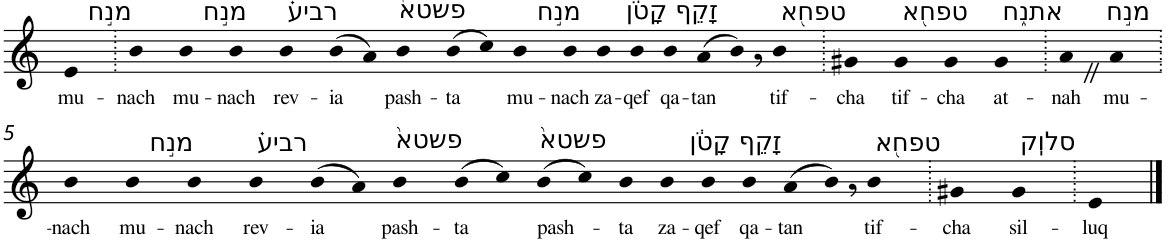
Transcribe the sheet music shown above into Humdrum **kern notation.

**kern	**text
*part1	*part1
*staff1	*staff1
*I"Piano	*
*I'Pno	*
*clefG2	*
*k[]	*
=1	=1
!LO:TX:a:t=מנ֣ח	!
!	!LO:LY:b
4e	mu-
=2.	=2.
!	!LO:LY:b
4b	-nach
!LO:TX:a:t=מנ֣ח	!
!	!LO:LY:b
4b	mu-
!	!LO:LY:b
4b	-nach
!LO:TX:a:t=רביע֗	!
!	!LO:LY:b
4b	rev-
!	!LO:LY:b
(8b	-ia
8a)	.
!LO:TX:a:t=פשטא֙	!
!	!LO:LY:b
4b	pash-
!	!LO:LY:b
(8b	-ta
8cc)	.
!LO:TX:a:t=מנ֣ח	!
!	!LO:LY:b
4b	mu-
!	!LO:LY:b
8b	-nach
!LO:TX:a:t=זָקֵף קָטֹ֔ן	!
!	!LO:LY:b
8b	za-
!	!LO:LY:b
8b	-qef
!	!LO:LY:b
8b	qa-
!	!LO:LY:b
(8a	-tan
8b,<)	.
!LO:TX:a:t=טפח֖א	!
!	!LO:LY:b
4b	tif-
=3.	=3.
!	!LO:LY:b
4g#X	-cha
!LO:TX:a:t=טפח֖א	!
!	!LO:LY:b
4g#	tif-
!	!LO:LY:b
4g#	-cha
!LO:TX:a:t=אתנ֑ח	!
!	!LO:LY:b
4g#	at-
=4.	=4.
!	!LO:LY:b
4aZ<	-nah
!LO:TX:a:t=מנ֣ח	!
!	!LO:LY:b
4a	mu-
!!LO:LB:g=z
=5.	=5.
!	!LO:LY:b
4b	-nach
!LO:TX:a:t=מנ֣ח	!
!	!LO:LY:b
4b	mu-
!	!LO:LY:b
4b	-nach
!LO:TX:a:t=רביע֗	!
!	!LO:LY:b
4b	rev-
!	!LO:LY:b
(8b	-ia
8a)	.
!LO:TX:a:t=פשטא֙	!
!	!LO:LY:b
4b	pash-
!	!LO:LY:b
(8b	-ta
8cc)	.
!LO:TX:a:t=פשטא֙	!
!	!LO:LY:b
(8b	-pash-
8cc)	.
!	!LO:LY:b
8b	-ta
!LO:TX:a:t=זָקֵף קָטֹ֔ן	!
!	!LO:LY:b
8b	za-
!	!LO:LY:b
8b	-qef
!	!LO:LY:b
8b	qa-
!	!LO:LY:b
(8a	-tan
8b,<)	.
!LO:TX:a:t=טפח֖א	!
!	!LO:LY:b
4b	tif-
=6.	=6.
!	!LO:LY:b
4g#X	-cha
!LO:TX:a:t=סלוֽק	!
!	!LO:LY:b
4g#	sil-
=7.	=7.
!	!LO:LY:b
4e	-luq
==	==
*-	*-
